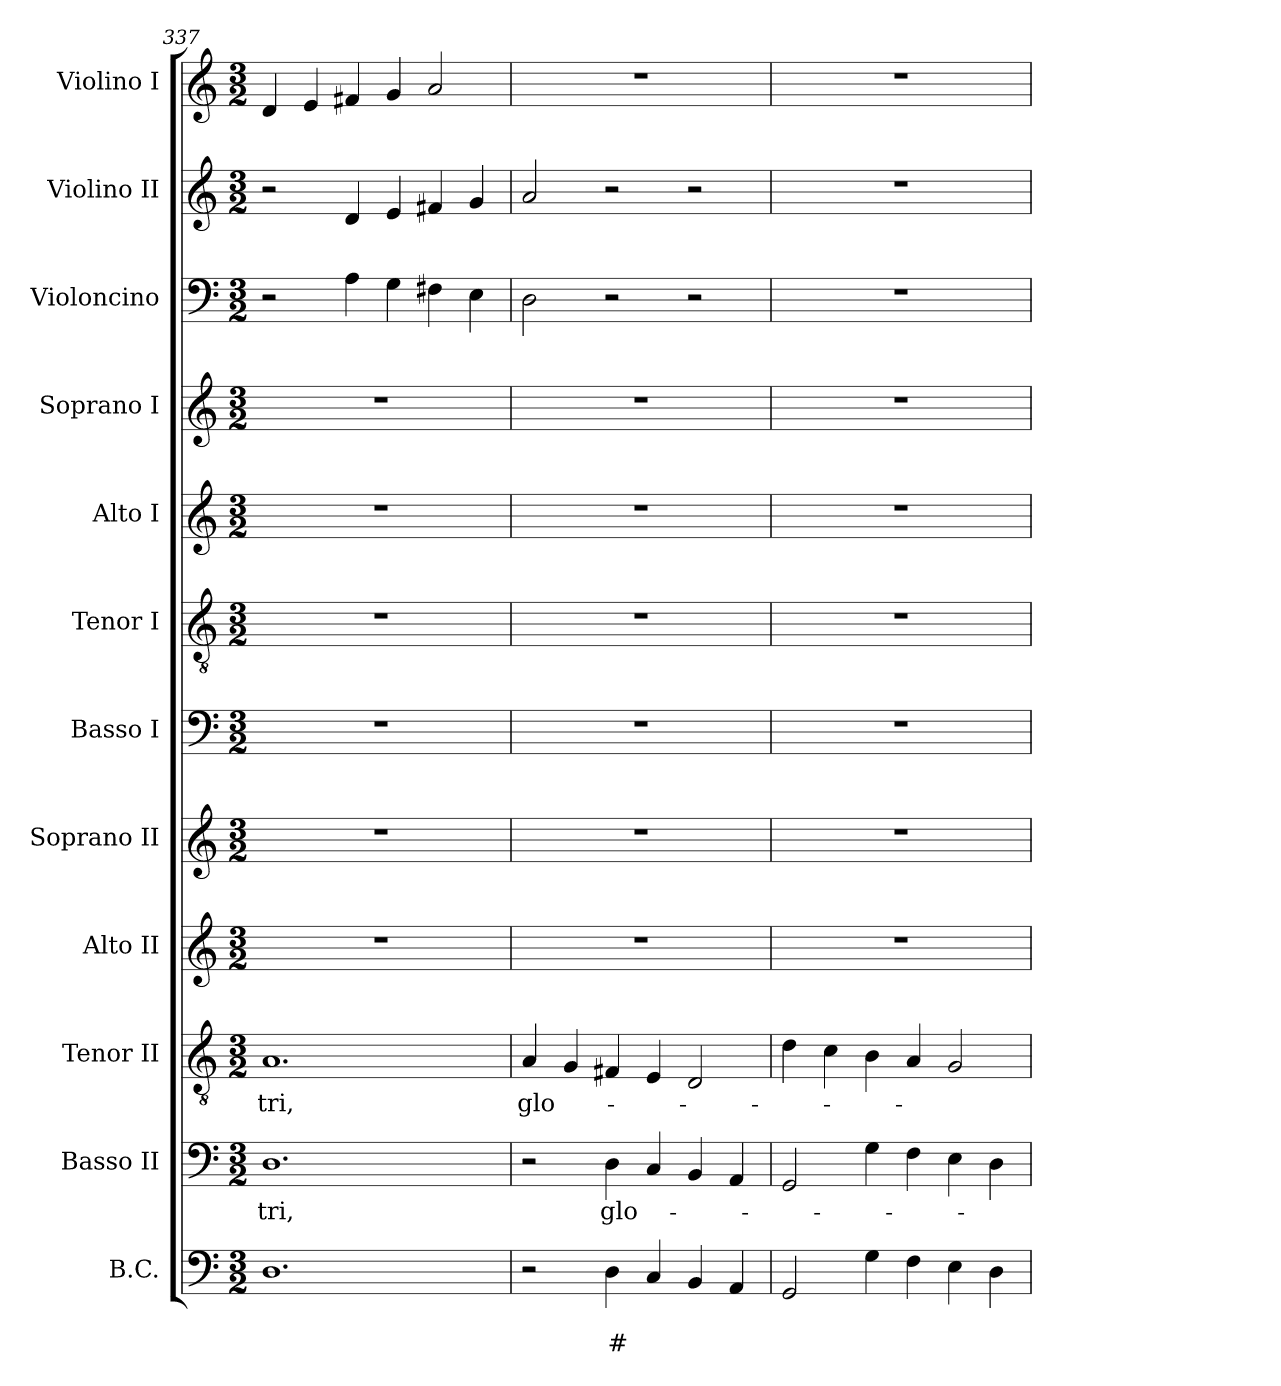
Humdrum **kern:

**kern	**text	**text	**kern	**text	**kern	**text	**kern	**kern	**kern	**kern	**kern	**kern	**kern	**kern	**kern
*part12	*part12	*part12	*part11	*part11	*part10	*part10	*part9	*part8	*part7	*part6	*part5	*part4	*part3	*part2	*part1
*staff12	*staff12	*staff12	*staff11	*staff11	*staff10	*staff10	*staff9	*staff8	*staff7	*staff6	*staff5	*staff4	*staff3	*staff2	*staff1
*I"B.C.	*	*	*I"Basso II	*	*I"Tenor II	*	*I"Alto II	*I"Soprano II	*I"Basso I	*I"Tenor I	*I"Alto I	*I"Soprano I	*I"Violoncino	*I"Violino II	*I"Violino I
*I'BC	*	*	*I'B 2	*	*I'T 2	*	*I'A 2	*I'S 2	*I'B 1	*I'T 1	*I'A 1	*I'S 1	*I'Vc.	*I'Vln. II	*I'Vln. I
*clefF4	*	*	*clefF4	*	*clefGv2	*	*clefG2	*clefG2	*clefF4	*clefGv2	*clefG2	*clefG2	*clefF4	*clefG2	*clefG2
*k[]	*	*	*k[]	*	*k[]	*	*k[]	*k[]	*k[]	*k[]	*k[]	*k[]	*k[]	*k[]	*k[]
*C:	*	*	*C:	*	*C:	*	*C:	*C:	*C:	*C:	*C:	*C:	*C:	*C:	*C:
*M3/2	*	*	*M3/2	*	*M3/2	*	*M3/2	*M3/2	*M3/2	*M3/2	*M3/2	*M3/2	*M3/2	*M3/2	*M3/2
=337	=337	=337	=337	=337	=337	=337	=337	=337	=337	=337	=337	=337	=337	=337	=337
!	!	!	!	!LO:LY:b	!	!	!	!	!	!	!	!	!	!	!
!	!	!	!	!	!	!LO:LY:b	!	!	!	!	!	!	!	!	!
1.D	.	.	1.D	-tri,	1.A	-tri,	1.r	1.r	1.r	1.r	1.r	1.r	2r	2r	4d/
.	.	.	.	.	.	.	.	.	.	.	.	.	.	.	4e/
.	.	.	.	.	.	.	.	.	.	.	.	.	4A\	4d/	4f#X/
.	.	.	.	.	.	.	.	.	.	.	.	.	4G\	4e/	4g/
.	.	.	.	.	.	.	.	.	.	.	.	.	4F#X\	4f#X/	2a/
.	.	.	.	.	.	.	.	.	.	.	.	.	4E\	4g/	.
!!LO:LB:g=z
=338	=338	=338	=338	=338	=338	=338	=338	=338	=338	=338	=338	=338	=338	=338	=338
!	!	!	!	!	!	!LO:LY:b	!	!	!	!	!	!	!	!	!
2r	.	.	2r	.	4A/	glo-	1.r	1.r	1.r	1.r	1.r	1.r	2D\	2a/	1.r
.	.	.	.	.	4G/	.	.	.	.	.	.	.	.	.	.
!	!	!LO:LY:b	!	!	!	!	!	!	!	!	!	!	!	!	!
!	!	!	!	!LO:LY:b	!	!	!	!	!	!	!	!	!	!	!
4D\	.	#	4D\	glo-	4F#X/	.	.	.	.	.	.	.	2r	2r	.
4C/	.	.	4C/	.	4E/	.	.	.	.	.	.	.	.	.	.
4BB/	.	.	4BB/	.	2D/	.	.	.	.	.	.	.	2r	2r	.
4AA/	.	.	4AA/	.	.	.	.	.	.	.	.	.	.	.	.
=339	=339	=339	=339	=339	=339	=339	=339	=339	=339	=339	=339	=339	=339	=339	=339
2GG/	.	.	2GG/	.	4d\	.	1.r	1.r	1.r	1.r	1.r	1.r	1.r	1.r	1.r
.	.	.	.	.	4c\	.	.	.	.	.	.	.	.	.	.
4G\	.	.	4G\	.	4B\	.	.	.	.	.	.	.	.	.	.
4F\	.	.	4F\	.	4A/	.	.	.	.	.	.	.	.	.	.
4E\	.	.	4E\	.	2G/	.	.	.	.	.	.	.	.	.	.
4D\	.	.	4D\	.	.	.	.	.	.	.	.	.	.	.	.
=	=	=	=	=	=	=	=	=	=	=	=	=	=	=	=
*-	*-	*-	*-	*-	*-	*-	*-	*-	*-	*-	*-	*-	*-	*-	*-
